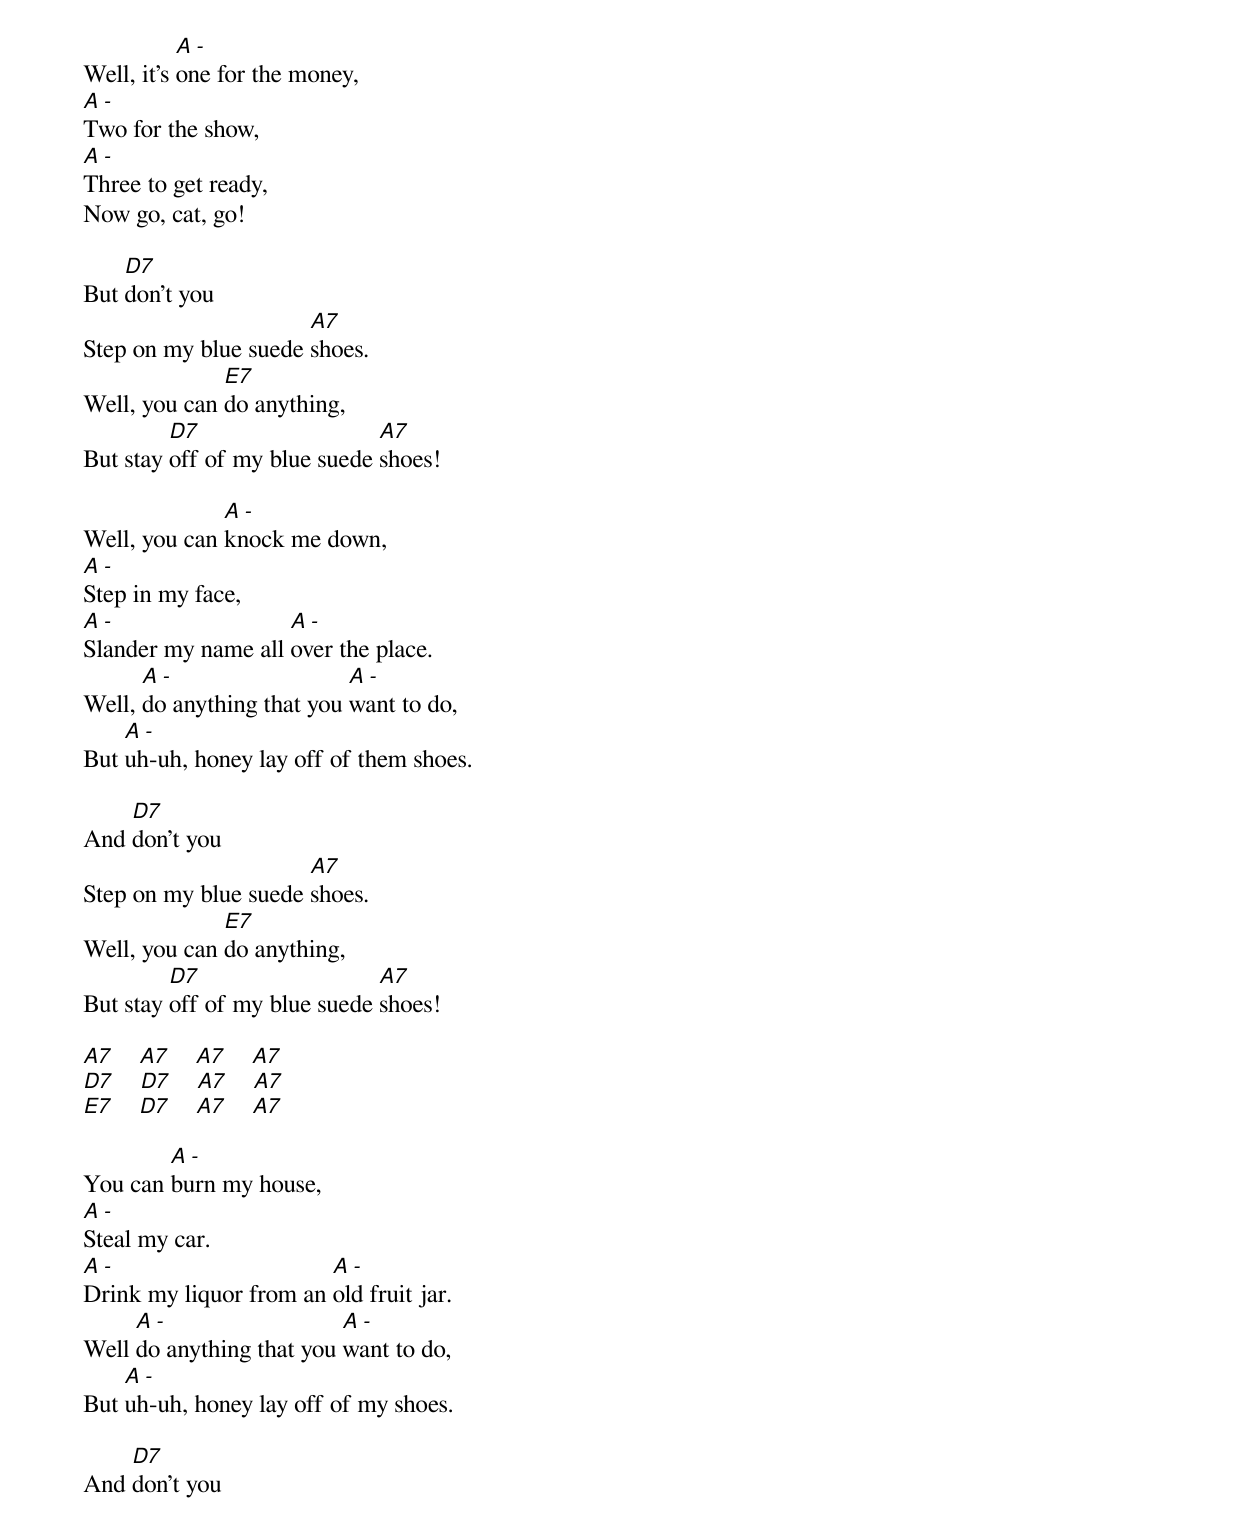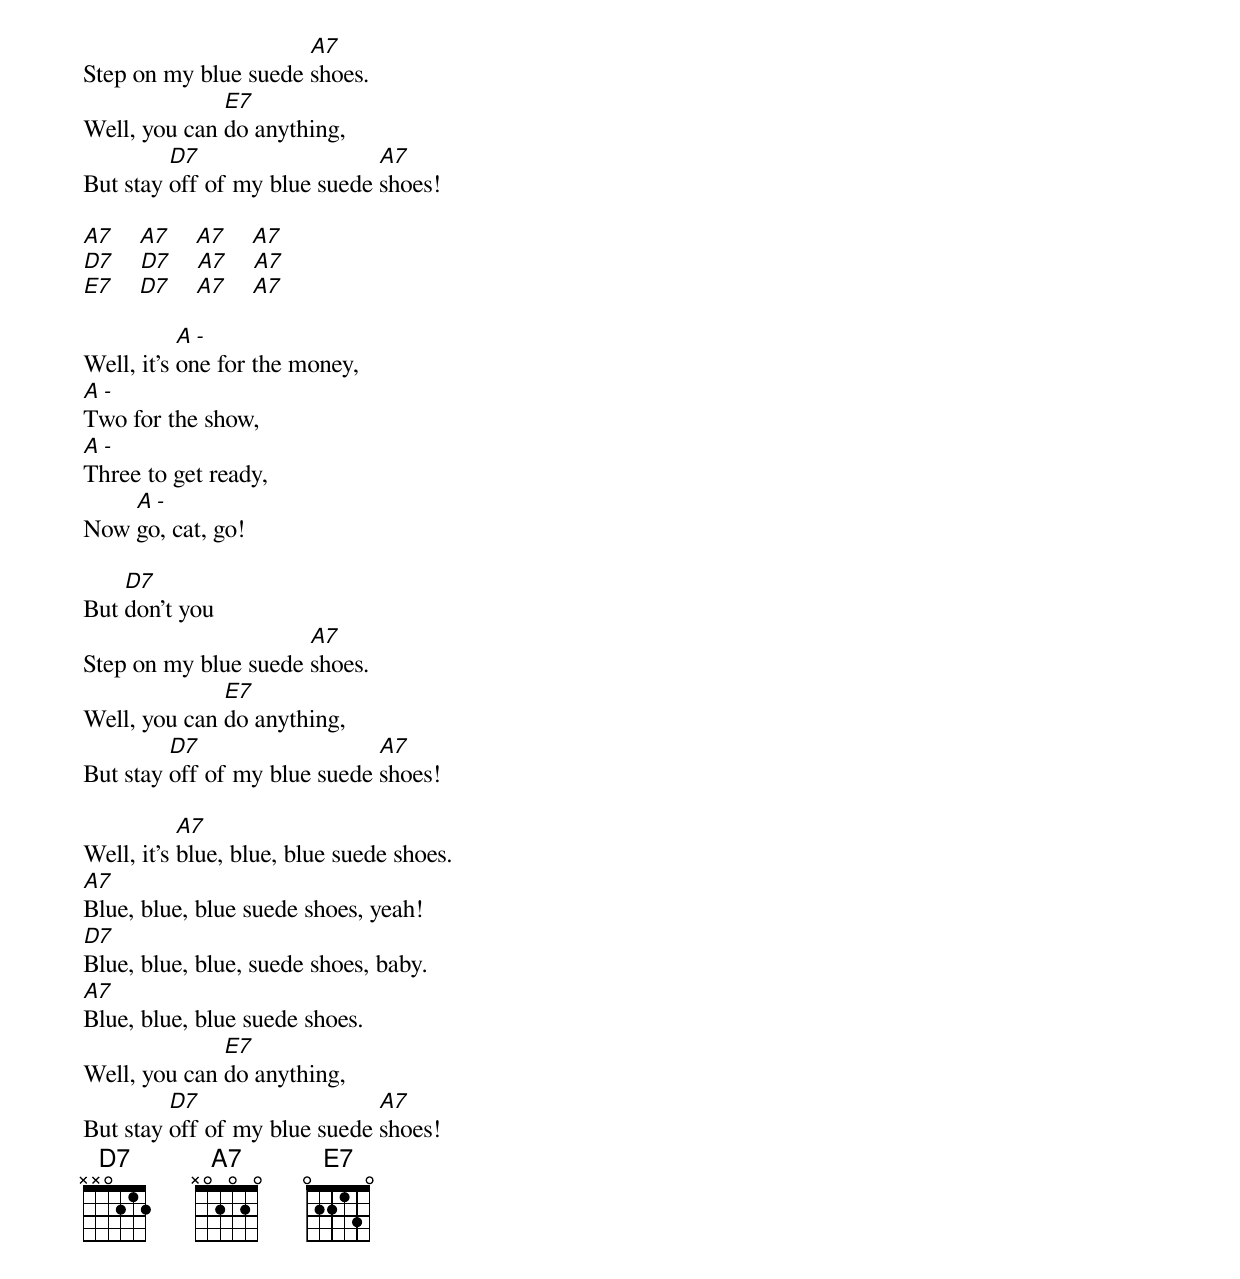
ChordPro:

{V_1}
Well, it's [A -]one for the money,
[A -]Two for the show,
[A -]Three to get ready,
Now go, cat, go!

{C}
But [D7]don't you
Step on my blue suede [A7]shoes.
Well, you can [E7]do anything,
But stay [D7]off of my blue suede [A7]shoes!

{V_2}
Well, you can [A -]knock me down,
[A -]Step in my face,
[A -]Slander my name all [A -]over the place.
Well, [A -]do anything that you [A -]want to do,
But [A -]uh-uh, honey lay off of them shoes.

{C}
And [D7]don't you
Step on my blue suede [A7]shoes.
Well, you can [E7]do anything,
But stay [D7]off of my blue suede [A7]shoes!

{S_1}
[A7]    [A7]    [A7]    [A7]
[D7]    [D7]    [A7]    [A7]
[E7]    [D7]    [A7]    [A7]

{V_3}
You can [A -]burn my house,
[A -]Steal my car.
[A -]Drink my liquor from an [A -]old fruit jar.
Well [A -]do anything that you [A -]want to do,
But [A -]uh-uh, honey lay off of my shoes.

{C}
And [D7]don't you
Step on my blue suede [A7]shoes.
Well, you can [E7]do anything,
But stay [D7]off of my blue suede [A7]shoes!

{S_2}
[A7]    [A7]    [A7]    [A7]
[D7]    [D7]    [A7]    [A7]
[E7]    [D7]    [A7]    [A7]

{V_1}
Well, it's [A -]one for the money,
[A -]Two for the show,
[A -]Three to get ready,
Now [A -]go, cat, go!

{C}
But [D7]don't you
Step on my blue suede [A7]shoes.
Well, you can [E7]do anything,
But stay [D7]off of my blue suede [A7]shoes!

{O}
Well, it's [A7]blue, blue, blue suede shoes.
[A7]Blue, blue, blue suede shoes, yeah!
[D7]Blue, blue, blue, suede shoes, baby.
[A7]Blue, blue, blue suede shoes.
Well, you can [E7]do anything,
But stay [D7]off of my blue suede [A7]shoes!
